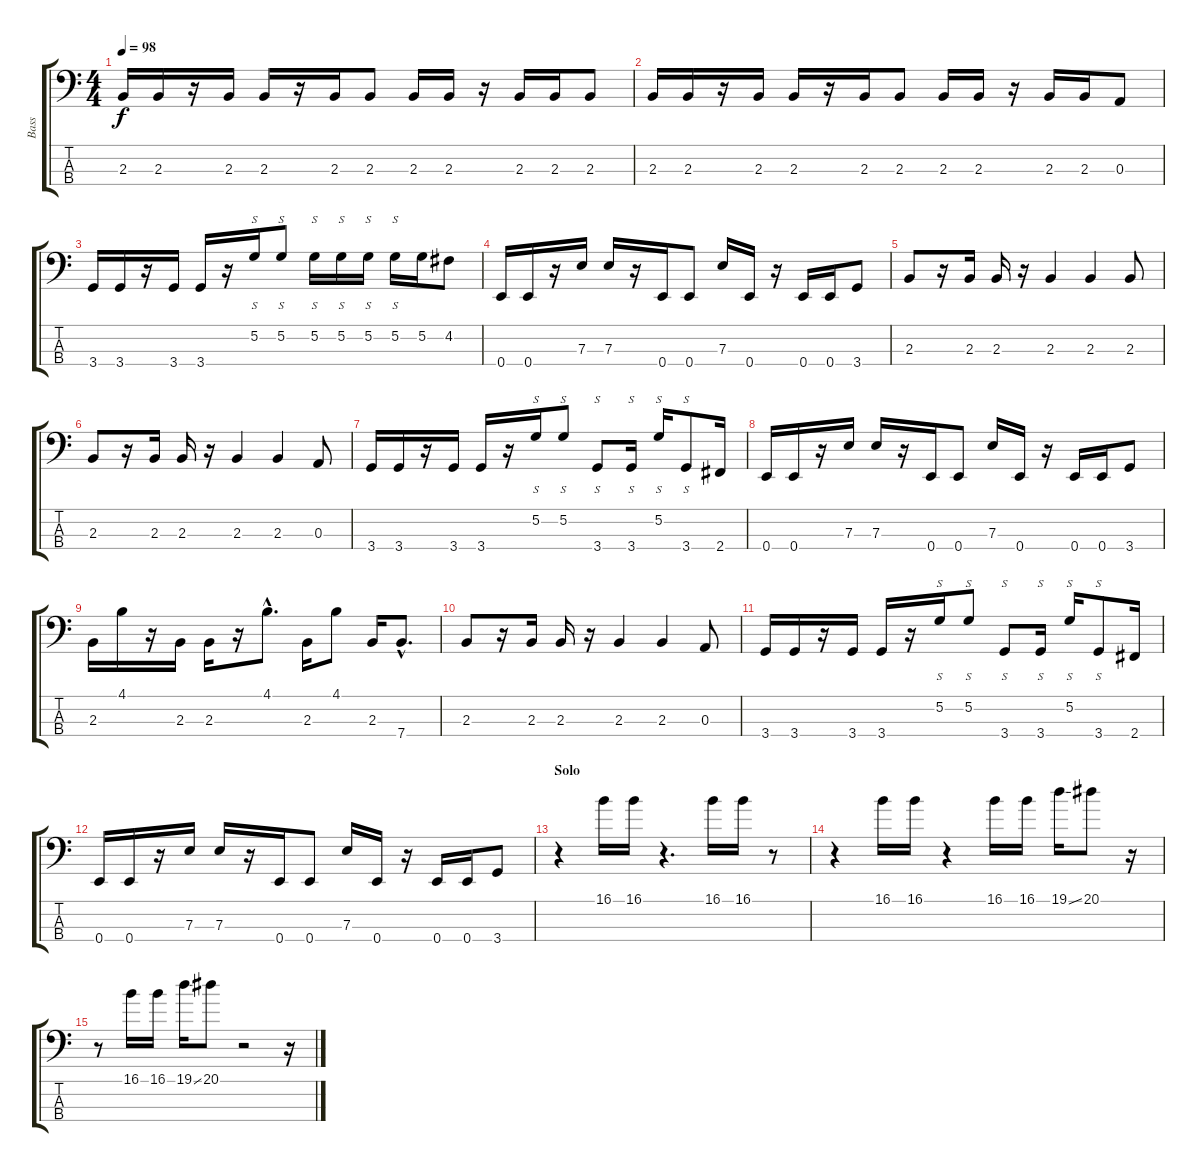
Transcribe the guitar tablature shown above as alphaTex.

\track ("Bass" "Bass") {instrument electricbassfinger}
\staff {score tabs}
\tuning (G2 D2 A1 E1) {hide}
\ts (4 4)
\tempo 98
\clef f4
\ks c
2.3.16{dy f} 2.3.16 r.16 2.3.16 2.3.16 r.16 2.3.16 2.3.8 2.3.16 2.3.16 r.16 2.3.16 2.3.16 2.3.8 |
2.3.16 2.3.16 r.16 2.3.16 2.3.16 r.16 2.3.16 2.3.8 2.3.16 2.3.16 r.16 2.3.16 2.3.16 0.3.8 |
3.4.16 3.4.16 r.16 3.4.16 3.4.16 r.16 5.2.16{s} 5.2.8{s} 5.2.16{s} 5.2.16{s} 5.2.16{s} 5.2.16{s} 5.2.16 4.2.8 |
0.4.16 0.4.16 r.16 7.3.16 7.3.16 r.16 0.4.16 0.4.8 7.3.16 0.4.16 r.16 0.4.16 0.4.16 3.4.8 |
2.3.8 r.16 2.3.16 2.3.16 r.16 2.3.4 2.3.4 2.3.8 |
2.3.8 r.16 2.3.16 2.3.16 r.16 2.3.4 2.3.4 0.3.8 |
3.4.16 3.4.16 r.16 3.4.16 3.4.16 r.16 5.2.16{s} 5.2.8{s} 3.4.8{s} 3.4.16{s} 5.2.16{s} 3.4.8{s} 2.4.16 |
0.4.16 0.4.16 r.16 7.3.16 7.3.16 r.16 0.4.16 0.4.8 7.3.16 0.4.16 r.16 0.4.16 0.4.16 3.4.8 |
2.3.16 4.1.16 r.16 2.3.16 2.3.16 r.16 4.1{hac}.8{d} 2.3.16 4.1.8 2.3.16 7.4{hac}.8{d} |
2.3.8 r.16 2.3.16 2.3.16 r.16 2.3.4 2.3.4 0.3.8 |
3.4.16 3.4.16 r.16 3.4.16 3.4.16 r.16 5.2.16{s} 5.2.8{s} 3.4.8{s} 3.4.16{s} 5.2.16{s} 3.4.8{s} 2.4.16 |
0.4.16 0.4.16 r.16 7.3.16 7.3.16 r.16 0.4.16 0.4.8 7.3.16 0.4.16 r.16 0.4.16 0.4.16 3.4.8 |
\section ("" "Solo")
r.4{volume 13} 16.1.16 16.1.16 r.4{d} 16.1.16 16.1.16 r.8 |
r.4{volume 0} 16.1.16 16.1.16 r.4 16.1.16 16.1.16 19.1{ss}.16 20.1.8 r.16 |
r.8 16.1.16 16.1.16 19.1{ss}.16 20.1.8 r.2 r.16
